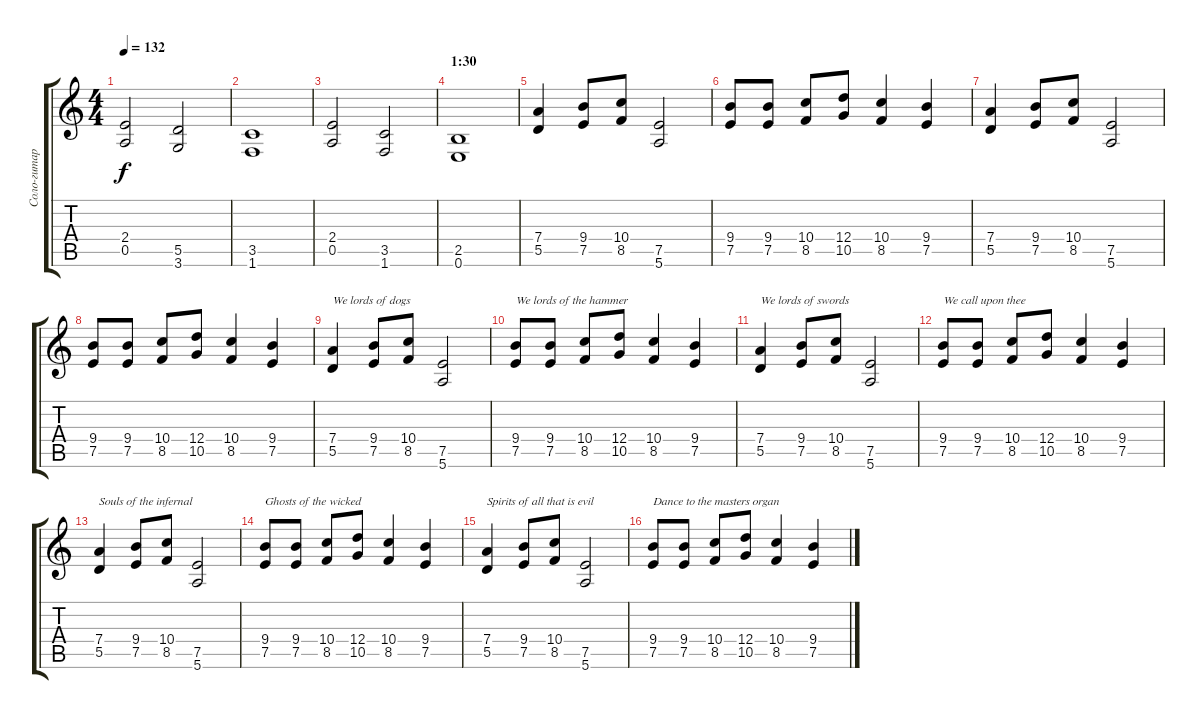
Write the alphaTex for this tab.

\track ("Соло-гитара" "Соло-гитар") {instrument distortionguitar}
\staff {score tabs}
\tuning (E4 B3 G3 D3 A2 E2) {hide}
\ts (4 4)
\tempo 132
\clef g2
\ks c
(2.4 0.5).2{dy f} (5.5 3.6).2 |
(3.5 1.6).1 |
(2.4 0.5).2 (3.5 1.6).2 |
\section ("" "1:30")
(2.5 0.6).1 |
(7.4 5.5).4 (9.4 7.5).8 (10.4 8.5).8 (7.5 5.6).2 |
(9.4 7.5).8 (9.4 7.5).8 (10.4 8.5).8 (12.4 10.5).8 (10.4 8.5).4 (9.4 7.5).4 |
(7.4 5.5).4 (9.4 7.5).8 (10.4 8.5).8 (7.5 5.6).2 |
(9.4 7.5).8 (9.4 7.5).8 (10.4 8.5).8 (12.4 10.5).8 (10.4 8.5).4 (9.4 7.5).4 |
(7.4 5.5).4{txt "We lords of dogs"} (9.4 7.5).8 (10.4 8.5).8 (7.5 5.6).2 |
(9.4 7.5).8{txt "We lords of the hammer"} (9.4 7.5).8 (10.4 8.5).8 (12.4 10.5).8 (10.4 8.5).4 (9.4 7.5).4 |
(7.4 5.5).4{txt "We lords of swords"} (9.4 7.5).8 (10.4 8.5).8 (7.5 5.6).2 |
(9.4 7.5).8{txt "We call upon thee"} (9.4 7.5).8 (10.4 8.5).8 (12.4 10.5).8 (10.4 8.5).4 (9.4 7.5).4 |
(7.4 5.5).4{txt "Souls of the infernal"} (9.4 7.5).8 (10.4 8.5).8 (7.5 5.6).2 |
(9.4 7.5).8{txt "Ghosts of the wicked"} (9.4 7.5).8 (10.4 8.5).8 (12.4 10.5).8 (10.4 8.5).4 (9.4 7.5).4 |
(7.4 5.5).4{txt "Spirits of all that is evil"} (9.4 7.5).8 (10.4 8.5).8 (7.5 5.6).2 |
(9.4 7.5).8{txt "Dance to the masters organ"} (9.4 7.5).8 (10.4 8.5).8 (12.4 10.5).8 (10.4 8.5).4 (9.4 7.5).4
